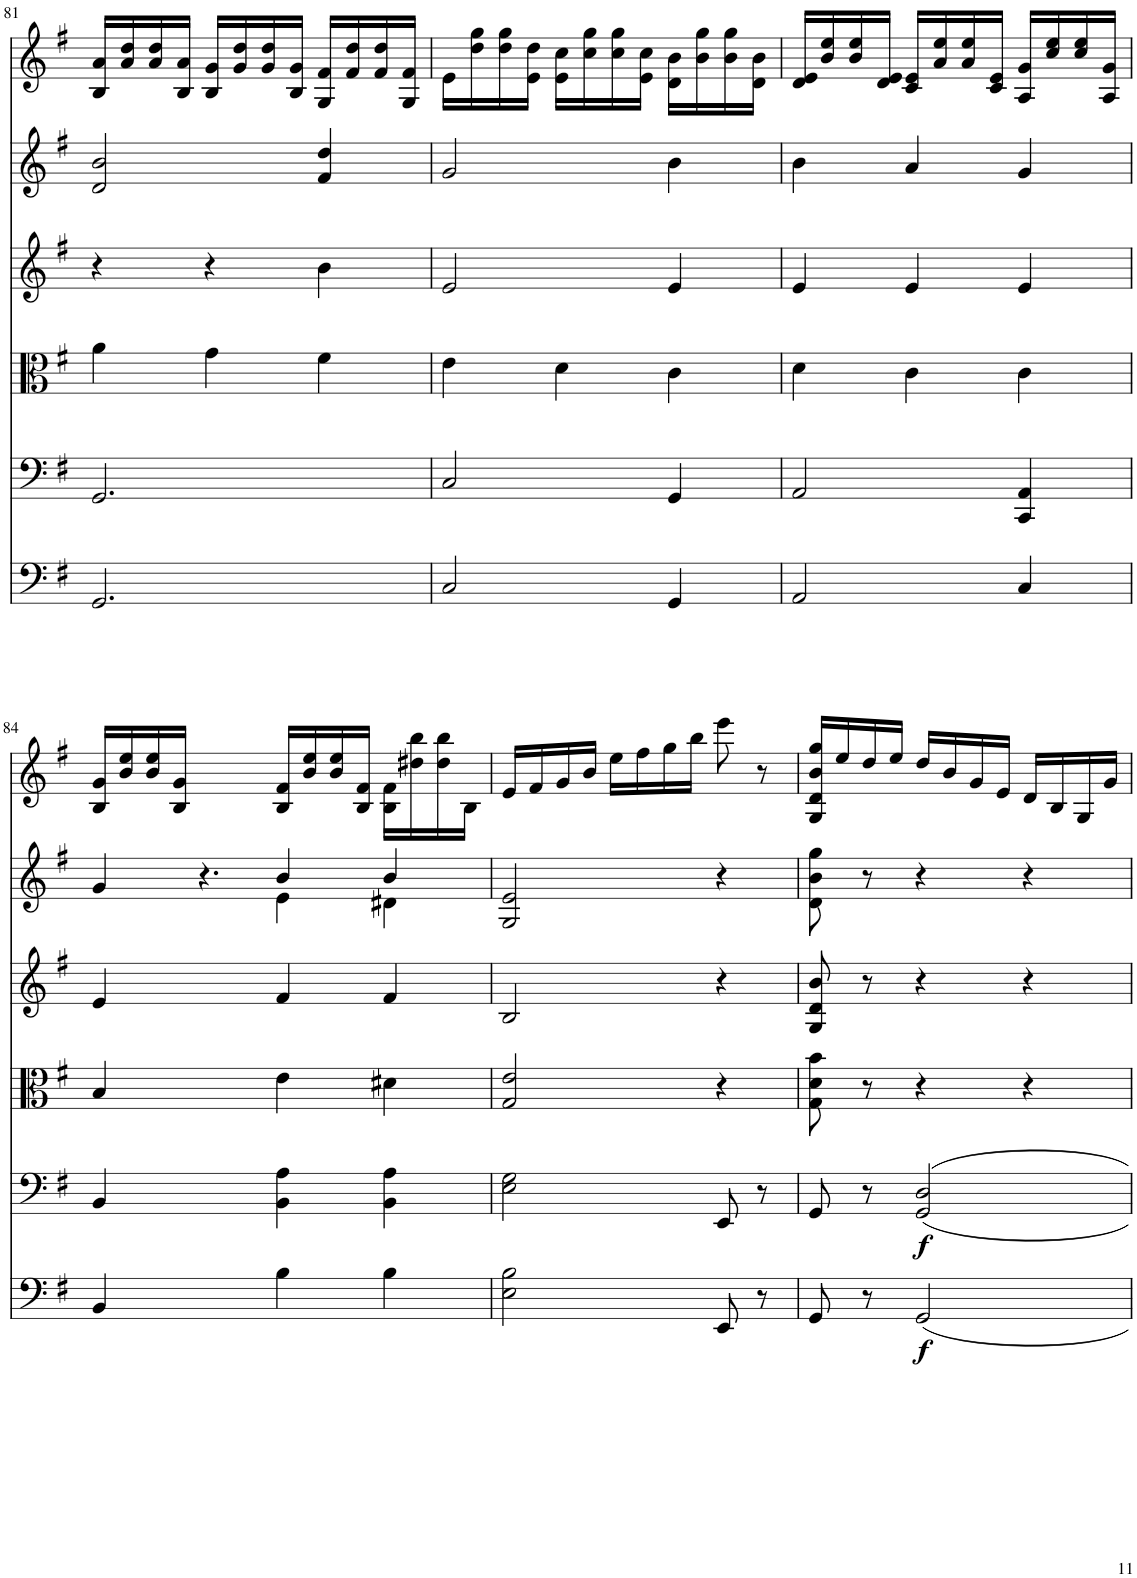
**kern	**dynam	**kern	**dynam	**kern	**kern	**kern	**kern
*part6	*part6	*part5	*part5	*part4	*part3	*part2	*part1
*staff6	*staff6	*staff5	*staff5	*staff4	*staff3	*staff2	*staff1
*I"Voice	*	*I"Voice	*	*I"Voice	*I"Voice	*I"Voice	*I"Voice
*I'V	*	*I'V	*	*I'V	*I'V	*I'V	*I'V
!!LO:PB:g=z
*clefF4	*	*clefF4	*	*clefC3	*clefG2	*clefG2	*clefG2
*k[f#]	*	*k[f#]	*	*k[f#]	*k[f#]	*k[f#]	*k[f#]
*M3/4	*	*M3/4	*	*M3/4	*M3/4	*M3/4	*M3/4
=81	=81	=81	=81	=81	=81	=81	=81
2.GG/	.	2.GG/	.	4a\	4r	2d/ 2b/	16B/ 16a/LL
.	.	.	.	.	.	.	16a/ 16dd/
.	.	.	.	.	.	.	16a/ 16dd/
.	.	.	.	.	.	.	16B/ 16a/JJ
.	.	.	.	4g\	4r	.	16B/ 16g/LL
.	.	.	.	.	.	.	16g/ 16dd/
.	.	.	.	.	.	.	16g/ 16dd/
.	.	.	.	.	.	.	16B/ 16g/JJ
.	.	.	.	4f#\	4b\	4f#/ 4dd/	16G/ 16f#/LL
.	.	.	.	.	.	.	16f#/ 16dd/
.	.	.	.	.	.	.	16f#/ 16dd/
.	.	.	.	.	.	.	16G/ 16f#/JJ
=82	=82	=82	=82	=82	=82	=82	=82
2C/	.	2C/	.	4e\	2e/	2g/	16e\LL
.	.	.	.	.	.	.	16dd\ 16gg\
.	.	.	.	.	.	.	16dd\ 16gg\
.	.	.	.	.	.	.	16e\ 16dd\JJ
.	.	.	.	4d\	.	.	16e\ 16cc\LL
.	.	.	.	.	.	.	16cc\ 16gg\
.	.	.	.	.	.	.	16cc\ 16gg\
.	.	.	.	.	.	.	16e\ 16cc\JJ
4GG/	.	4GG/	.	4c\	4e/	4b\	16d\ 16b\LL
.	.	.	.	.	.	.	16b\ 16gg\
.	.	.	.	.	.	.	16b\ 16gg\
.	.	.	.	.	.	.	16d\ 16b\JJ
=83	=83	=83	=83	=83	=83	=83	=83
2AA/	.	2AA/	.	4d\	4e/	4b\	16d/ 16e/LL
.	.	.	.	.	.	.	16b/ 16ee/
.	.	.	.	.	.	.	16b/ 16ee/
.	.	.	.	.	.	.	16d/ 16e/JJ
.	.	.	.	4c\	4e/	4a/	16c/ 16e/LL
.	.	.	.	.	.	.	16a/ 16ee/
.	.	.	.	.	.	.	16a/ 16ee/
.	.	.	.	.	.	.	16c/ 16e/JJ
4C/	.	4CC/ 4AA/	.	4c\	4e/	4g/	16A/ 16g/LL
.	.	.	.	.	.	.	16cc/ 16ee/
.	.	.	.	.	.	.	16cc/ 16ee/
.	.	.	.	.	.	.	16A/ 16g/JJ
!!LO:LB:g=z
=84	=84	=84	=84	=84	=84	=84	=84
*	*	*	*	*	*	*^	*
4BB/	.	4BB/	.	4B/	4e/	4g/	8ryy	16B/ 16g/LL
.	.	.	.	.	.	.	.	16b/ 16ee/
*	*	*	*	*	*	*v	*v	*
.	.	.	.	.	.	.	16b/ 16ee/
.	.	.	.	.	.	.	16B/ 16g/JJ
4.ryy	.	4.ryy	.	4.ryy	4.ryy	4.r	4.ryy
*	*	*	*	*	*	*^	*
[8B\	.	[8BB\ [8A\	.	[8e\	[8f#/	[8b/	[8e\	16B/ 16f#/LL
.	.	.	.	.	.	.	.	16b/ 16ee/
8ryy	.	8ryy	.	8ryy	8ryy	8ryy	8ryy	16b/ 16ee/
.	.	.	.	.	.	.	.	16B/ 16f#/JJ
4B\	.	4BB\ 4A\	.	4d#X\	4f#/	4b/	4d#X\	16B\ 16f#\LL
.	.	.	.	.	.	.	.	16dd#X\ 16bb\
.	.	.	.	.	.	.	.	16dd#\ 16bb\
.	.	.	.	.	.	.	.	16B\JJ
*	*	*	*	*	*	*v	*v	*
=85	=85	=85	=85	=85	=85	=85	=85
2E\ 2B\	.	2E\ 2G\	.	2G/ 2e/	2B/	2G/ 2e/	16e/LL
.	.	.	.	.	.	.	16f#/
.	.	.	.	.	.	.	16g/
.	.	.	.	.	.	.	16b/JJ
.	.	.	.	.	.	.	16ee\LL
.	.	.	.	.	.	.	16ff#\
.	.	.	.	.	.	.	16gg\
.	.	.	.	.	.	.	16bb\JJ
8B\]	.	8BB\] 8A\]	.	8e\]	8f#/]	8b/]	8eee\
8EE/	.	8EE/	.	4r	4r	8e\]	8r
8r	.	8r	.	.	.	4r	4ryy
8ryy	.	8ryy	.	8ryy	8ryy	.	.
=86	=86	=86	=86	=86	=86	=86	=86
8GG/	.	8GG/	.	8G\ 8d\ 8b\	8G/ 8d/ 8b/	8d\ 8b\ 8gg\	16G/ 16d/ 16b/ 16gg/LL
.	.	.	.	.	.	.	16ee/
8r	.	8r	.	8r	8r	8r	16dd/
.	.	.	.	.	.	.	16ee/JJ
!	!LO:DY:b	!	!LO:DY:b	!	!	!	!
2GG/	f	2GG/ 2D/	f	4r	4r	4r	16dd/LL
.	.	.	.	.	.	.	16b/
.	.	.	.	.	.	.	16g/
.	.	.	.	.	.	.	16e/JJ
.	.	.	.	4r	4r	4r	16d/LL
.	.	.	.	.	.	.	16B/
.	.	.	.	.	.	.	16G/
.	.	.	.	.	.	.	16g/JJ
=	=	=	=	=	=	=	=
*-	*-	*-	*-	*-	*-	*-	*-
